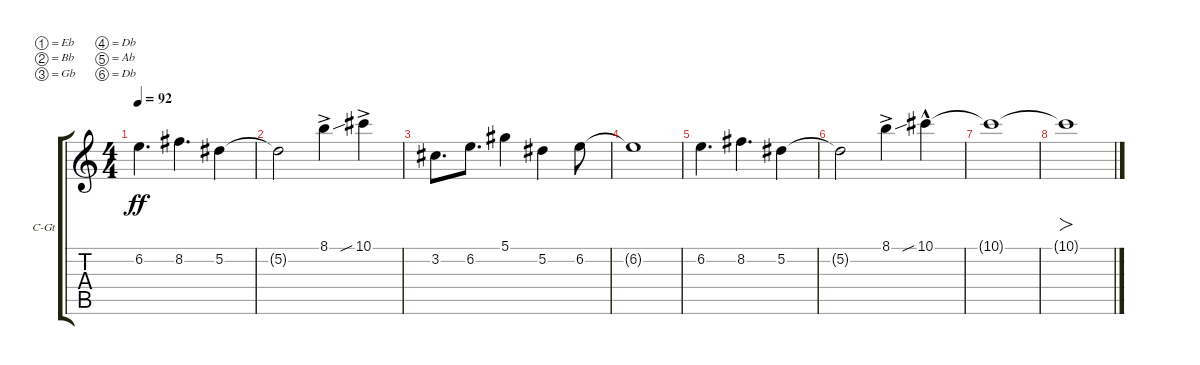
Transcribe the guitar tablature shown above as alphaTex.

\defaultSystemsLayout 4
\bracketExtendMode groupsimilarinstruments
\firstSystemTrackNameOrientation horizontal
\otherSystemsTrackNameOrientation horizontal
\track ("Clean Guitar" "C-Gt") {instrument acousticguitarnylon}
\staff {score tabs}
\tuning (Eb4 Bb3 Gb3 Db3 Ab2 Db2)
\ts (4 4)
\tempo 92
\clef g2
\scale
0.333333
\ks c
6.2.4{d dy ff} 8.2.4{d} 5.2.4 |
\scale
0.333333 5.2{t}.2 8.1{ac}.4 10.1{sib ac}.4 |
\scale
0.333333 3.2.8{d} 6.2.8{d} 5.1.4 5.2.4 6.2.8 |
\scale
0.333333 6.2{t}.1 |
\scale
0.333333 6.2.4{d} 8.2.4{d} 5.2.4 |
\scale
0.333333 5.2{t}.2 8.1{ac}.4 10.1{sib hac}.4 |
10.1{t}.1 |
10.1{t}.1{fo}
